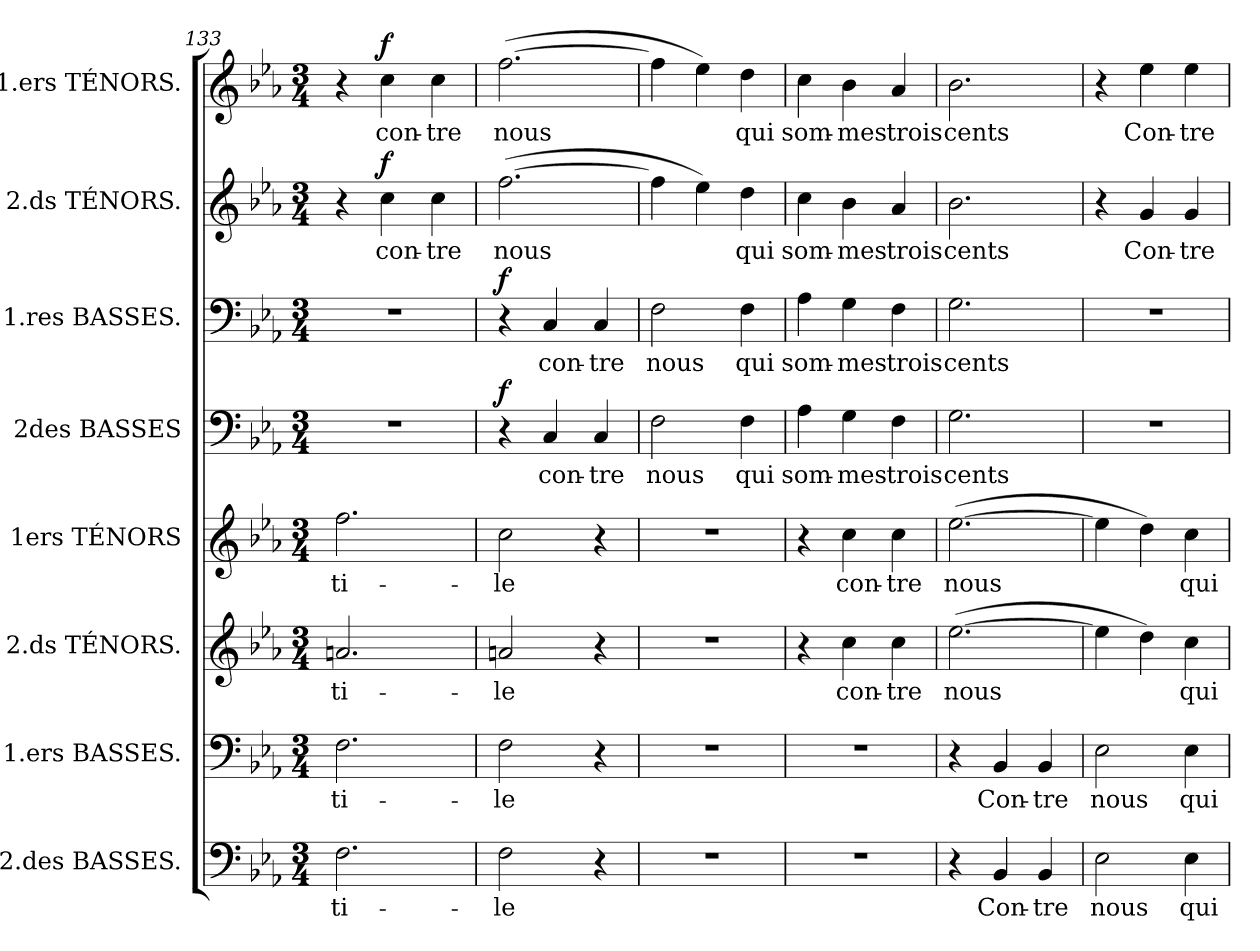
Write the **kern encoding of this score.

**kern	**text	**kern	**text	**kern	**text	**kern	**text	**kern	**text	**dynam	**kern	**text	**dynam	**kern	**text	**dynam	**kern	**text	**dynam
*part8	*part8	*part7	*part7	*part6	*part6	*part5	*part5	*part4	*part4	*part4	*part3	*part3	*part3	*part2	*part2	*part2	*part1	*part1	*part1
*staff8	*staff8	*staff7	*staff7	*staff6	*staff6	*staff5	*staff5	*staff4	*staff4	*staff4	*staff3	*staff3	*staff3	*staff2	*staff2	*staff2	*staff1	*staff1	*staff1
*I"2.des BASSES.	*	*I"1.ers BASSES.	*	*I"2.ds TÉNORS.	*	*I"1ers TÉNORS	*	*I"2des BASSES	*	*	*I"1.res BASSES.	*	*	*I"2.ds TÉNORS.	*	*	*I"1.ers TÉNORS.	*	*
*clefF4	*	*clefF4	*	*clefG2	*	*clefG2	*	*clefF4	*	*	*clefF4	*	*	*clefG2	*	*	*clefG2	*	*
*	*	*	*	*ITrd7c12	*	*ITrd7c12	*	*	*	*	*	*	*	*ITrd7c12	*	*	*ITrd7c12	*	*
*k[b-e-a-]	*	*k[b-e-a-]	*	*k[b-e-a-]	*	*k[b-e-a-]	*	*k[b-e-a-]	*	*	*k[b-e-a-]	*	*	*k[b-e-a-]	*	*	*k[b-e-a-]	*	*
*M3/4	*	*M3/4	*	*M3/4	*	*M3/4	*	*M3/4	*	*	*M3/4	*	*	*M3/4	*	*	*M3/4	*	*
=133	=133	=133	=133	=133	=133	=133	=133	=133	=133	=133	=133	=133	=133	=133	=133	=133	=133	=133	=133
2.F\	-ti-	2.F\	-ti-	2.An/	-ti-	2.f\	-ti-	2.r	.	.	2.r	.	.	4r	.	.	4r	.	.
.	.	.	.	.	.	.	.	.	.	.	.	.	.	4c\	con-	f	4c\	con-	f
.	.	.	.	.	.	.	.	.	.	.	.	.	.	4c\	-tre	.	4c\	-tre	.
=134	=134	=134	=134	=134	=134	=134	=134	=134	=134	=134	=134	=134	=134	=134	=134	=134	=134	=134	=134
2F\	-le	2F\	-le	2An/	-le	2c\	-le	4r	.	f	4r	.	f	([2.f\	nous	.	([2.f\	nous	.
.	.	.	.	.	.	.	.	4C/	con-	.	4C/	con-	.	.	.	.	.	.	.
4r	.	4r	.	4r	.	4r	.	4C/	-tre	.	4C/	-tre	.	.	.	.	.	.	.
=135	=135	=135	=135	=135	=135	=135	=135	=135	=135	=135	=135	=135	=135	=135	=135	=135	=135	=135	=135
2.r	.	2.r	.	2.r	.	2.r	.	2F\	nous	.	2F\	nous	.	4f\]	.	.	4f\]	.	.
.	.	.	.	.	.	.	.	.	.	.	.	.	.	4e-\)	.	.	4e-\)	.	.
.	.	.	.	.	.	.	.	4F\	qui	.	4F\	qui	.	4d\	qui	.	4d\	qui	.
!!LO:PB:g=z
=136	=136	=136	=136	=136	=136	=136	=136	=136	=136	=136	=136	=136	=136	=136	=136	=136	=136	=136	=136
2.r	.	2.r	.	4r	.	4r	.	4A-\	som-	.	4A-\	som-	.	4c\	som-	.	4c\	som-	.
.	.	.	.	4c\	con-	4c\	con-	4G\	-mes	.	4G\	-mes	.	4B-\	-mes	.	4B-\	-mes	.
.	.	.	.	4c\	-tre	4c\	-tre	4F\	trois	.	4F\	trois	.	4A-/	trois	.	4A-/	trois	.
=137	=137	=137	=137	=137	=137	=137	=137	=137	=137	=137	=137	=137	=137	=137	=137	=137	=137	=137	=137
4r	.	4r	.	([2.e-\	nous	([2.e-\	nous	2.G\	cents	.	2.G\	cents	.	2.B-\	cents	.	2.B-\	cents	.
4BB-/	Con-	4BB-/	Con-	.	.	.	.	.	.	.	.	.	.	.	.	.	.	.	.
4BB-/	-tre	4BB-/	-tre	.	.	.	.	.	.	.	.	.	.	.	.	.	.	.	.
=138	=138	=138	=138	=138	=138	=138	=138	=138	=138	=138	=138	=138	=138	=138	=138	=138	=138	=138	=138
2E-\	nous	2E-\	nous	4e-\]	.	4e-\]	.	2.r	.	.	2.r	.	.	4r	.	.	4r	.	.
.	.	.	.	4d\)	.	4d\)	.	.	.	.	.	.	.	4G/	Con-	.	4e-\	Con-	.
4E-\	qui	4E-\	qui	4c\	qui	4c\	qui	.	.	.	.	.	.	4G/	-tre	.	4e-\	-tre	.
=	=	=	=	=	=	=	=	=	=	=	=	=	=	=	=	=	=	=	=
*-	*-	*-	*-	*-	*-	*-	*-	*-	*-	*-	*-	*-	*-	*-	*-	*-	*-	*-	*-
